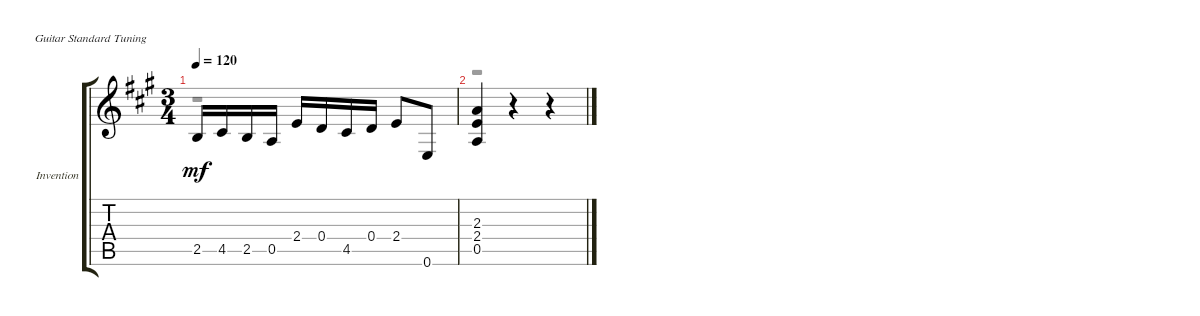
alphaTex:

\bracketExtendMode groupsimilarinstruments
\firstSystemTrackNameOrientation horizontal
\otherSystemsTrackNameOrientation horizontal
\track ("Invention No. 8 - J. S. Bach" "Invention ") {instrument acousticguitarnylon}
\staff {score tabs}
\tuning (E4 B3 G3 D3 A2 E2)
\voice
\ts (3 4)
\tempo 120
\clef g2
\ks a
2.5.16{dy mf} 4.5.16 2.5.16 0.5.16 2.4.16 0.4.16 4.5.16 0.4.16 2.4.8 0.6.8 |
(2.3 2.4 0.5).4 r.4 r.4
\voice
\clef g2
\ottava regular
\simile none
\ks a
r.1{dy mf} |
r.1
